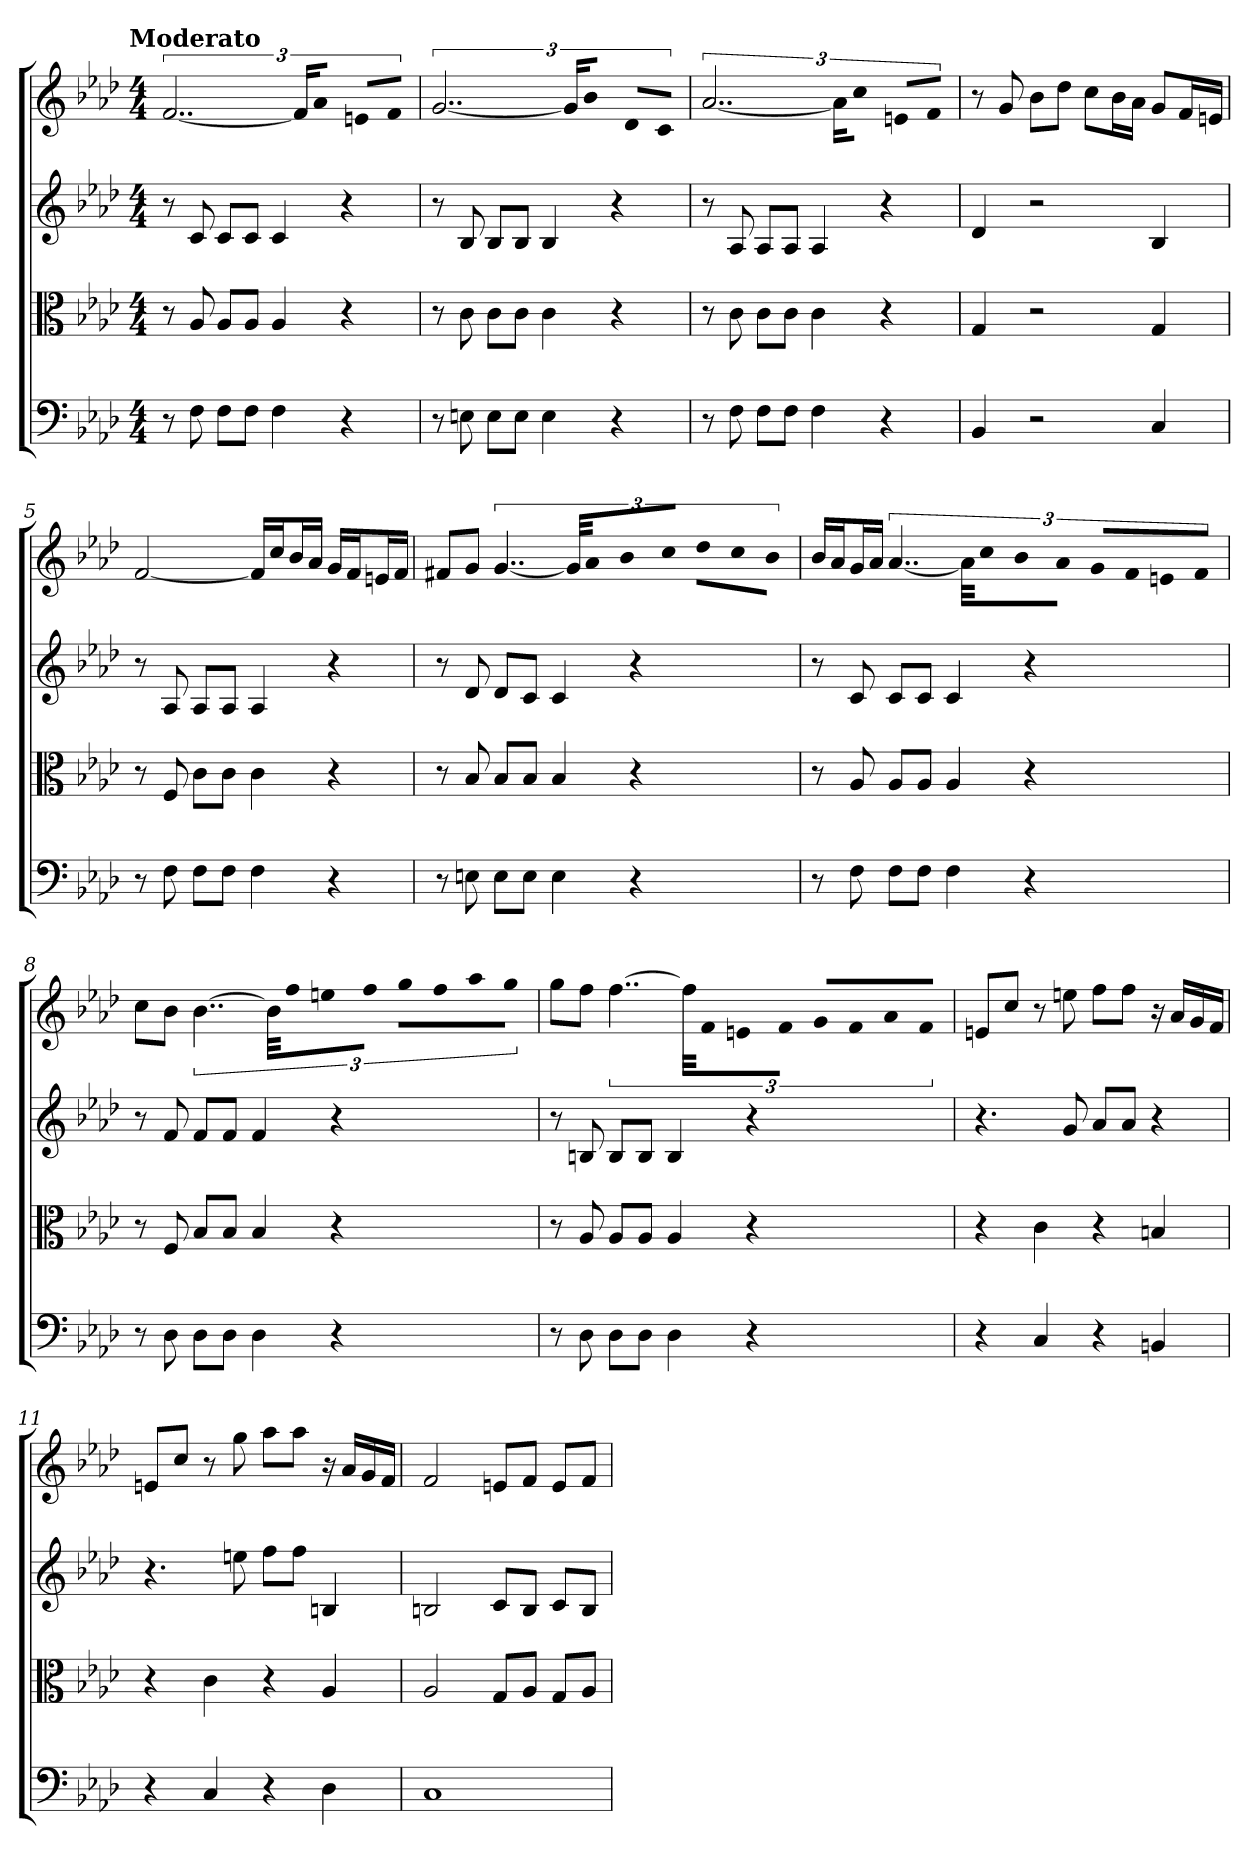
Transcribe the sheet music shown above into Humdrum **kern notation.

**kern	**kern	**kern	**kern
*part4	*part3	*part2	*part1
*staff4	*staff3	*staff2	*staff1
*clefF4	*clefC3	*	*
*k[b-e-a-d-]	*k[b-e-a-d-]	*k[b-e-a-d-]	*k[b-e-a-d-]
*f:	*f:	*f:	*f:
!!LO:TX:omd:t=Moderato
*M4/4	*M4/4	*M4/4	*M4/4
*MM92	*MM92	*MM92	*MM92
=	=	=	=
8r	8r	8r	[3..f
8F	8A-	8c	.
8F\L	8A-/L	8cL	.
8F\J	8A-/J	8cJ	.
4F	4A-	4c	.
.	.	.	24fKL]
.	.	.	8a-J
4r	4r	4r	8enL
.	.	.	8fJ
=2	=2	=2	=2
8r	8r	8r	[3..g
8En	8c	8B-	.
8E\L	8c\L	8B-L	.
8E\J	8c\J	8B-J	.
4E	4c	4B-	.
.	.	.	24gKL]
.	.	.	8b-J
4r	4r	4r	8d-L
.	.	.	8cJ
=3	=3	=3	=3
8r	8r	8r	[3..a-
8F	8c	8A-	.
8F\L	8c\L	8A-L	.
8F\J	8c\J	8A-J	.
4F	4c	4A-	.
.	.	.	24a-KL]
.	.	.	8ccJ
4r	4r	4r	8enL
.	.	.	8fJ
=4	=4	=4	=4
4BB-	4G	4d-	8r
.	.	.	8g
2r	2r	2r	8b-L
.	.	.	8dd-J
.	.	.	8ccL
.	.	.	16b-L
.	.	.	16a-JJ
4C	4G	4B-	8gL
.	.	.	16fL
.	.	.	16enJJ
=5	=5	=5	=5
8r	8r	8r	[2f
8F	8F	8A-	.
8F\L	8c\L	8A-L	.
8F\J	8c\J	8A-J	.
4F	4c	4A-	16fLL]
.	.	.	16ccJ
.	.	.	16b-L
.	.	.	16a-JJ
4r	4r	4r	16gLL
.	.	.	16fJ
.	.	.	16enL
.	.	.	16fJJ
=6	=6	=6	=6
8r	8r	8r	8f#XL
8En	8B-	8d-	8gJ
8E\L	8B-/L	8d-L	[6..g
8E\J	8B-/J	8cJ	.
4E	4B-	4c	.
.	.	.	48gKLL]
.	.	.	16a-J
.	.	.	16b-L
.	.	.	16ccJJ
4r	4r	4r	8dd-L
.	.	.	16ccL
.	.	.	16b-JJ
=7	=7	=7	=7
8r	8r	8r	16b-LL
.	.	.	16a-J
8F	8A-	8c	16gL
.	.	.	16a-JJ
8F\L	8A-/L	8cL	[6..a-
8F\J	8A-/J	8cJ	.
4F	4A-	4c	.
.	.	.	48a-KLL]
.	.	.	16ccJ
.	.	.	16b-L
.	.	.	16a-JJ
4r	4r	4r	16gLL
.	.	.	16fJ
.	.	.	16enL
.	.	.	16fJJ
=8	=8	=8	=8
8r	8r	8r	8ccL
8D-	8F	8f	8b-J
8D-\L	8B-/L	8fL	[6..b-
8D-\J	8B-/J	8fJ	.
4D-	4B-	4f	.
.	.	.	48b-KLL]
.	.	.	16ffJ
.	.	.	16eenL
.	.	.	16ffJJ
4r	4r	4r	16ggLL
.	.	.	16ffJ
.	.	.	16aa-L
.	.	.	16ggJJ
=9	=9	=9	=9
8r	8r	8r	8ggL
8D-	8A-	8Bn	8ffJ
8D-\L	8A-/L	8BL	[6..ff
8D-\J	8A-/J	8BJ	.
4D-	4A-	4B	.
.	.	.	48ffKLL]
.	.	.	16fJ
.	.	.	16enL
.	.	.	16fJJ
4r	4r	4r	16gLL
.	.	.	16fJ
.	.	.	16a-L
.	.	.	16fJJ
=10	=10	=10	=10
4r	4r	4.r	8enL
.	.	.	8ccJ
4C	4c	.	8r
.	.	8g	8een
4r	4r	8a-L	8ffL
.	.	8a-J	8ffJ
4BBn	4Bn	4r	16r
.	.	.	16a-LL
.	.	.	16g
.	.	.	16fJJ
=11	=11	=11	=11
4r	4r	4.r	8enL
.	.	.	8ccJ
4C	4c	.	8r
.	.	8een	8gg
4r	4r	8ffL	8aa-L
.	.	8ffJ	8aa-J
4D-	4A-	4Bn	16r
.	.	.	16a-LL
.	.	.	16g
.	.	.	16fJJ
=12	=12	=12	=12
1C	2A-	2Bn	2f
.	8G/L	8cL	8enL
.	8A-/J	8BJ	8fJ
.	8G/L	8cL	8eL
.	8A-/J	8BJ	8fJ
=	=	=	=
*-	*-	*-	*-
